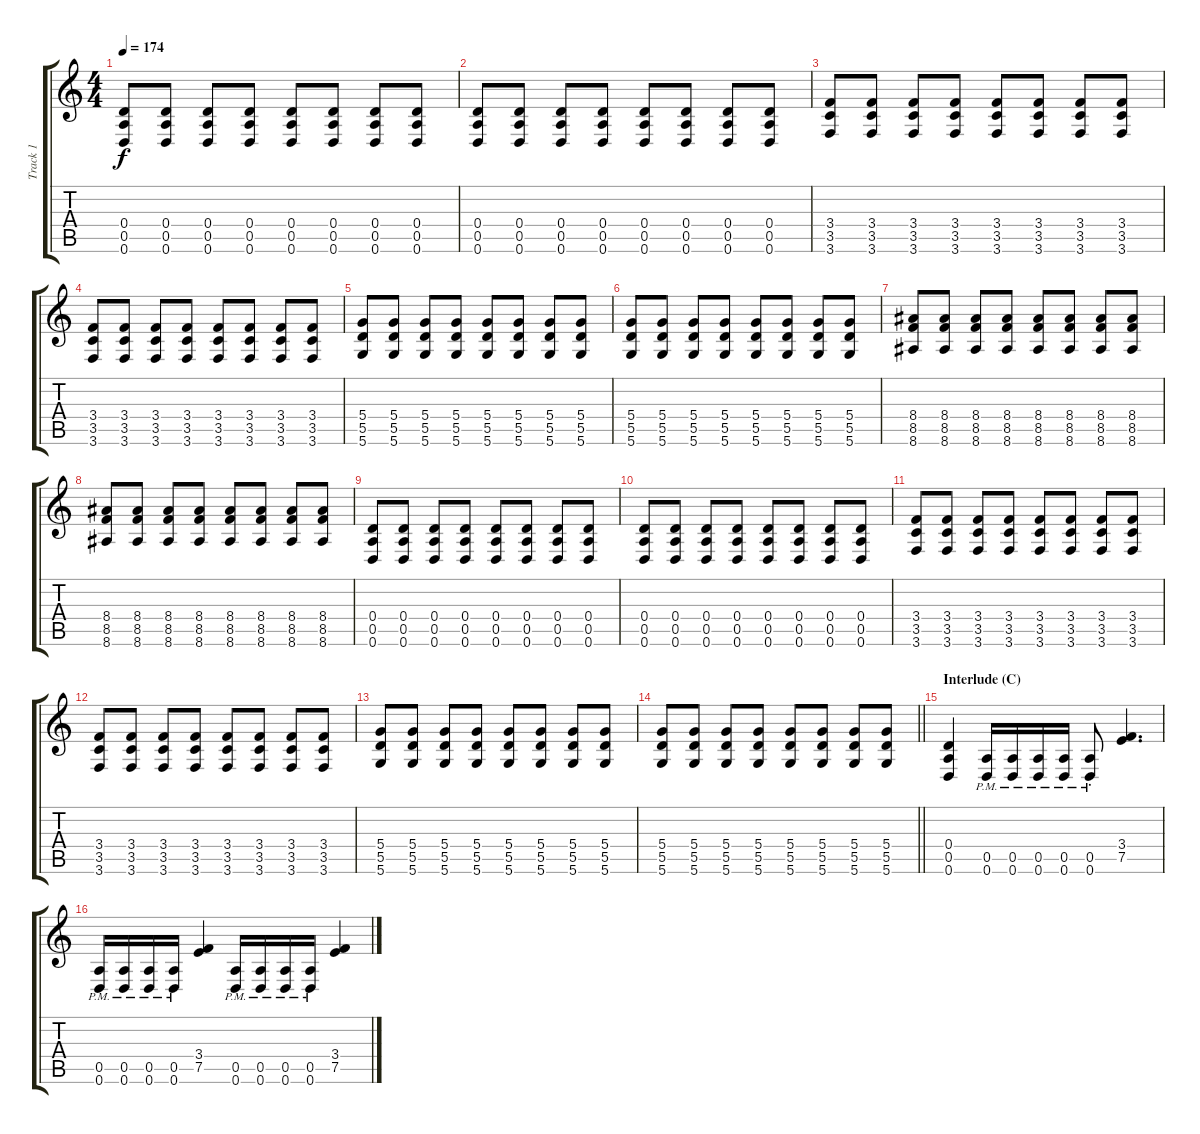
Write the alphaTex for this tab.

\track ("Track 1" "Track 1") {instrument distortionguitar}
\staff {score tabs}
\tuning (E4 B3 G3 D3 A2 D2) {hide}
\ts (4 4)
\tempo 174
\clef g2
\ks c
(0.4 0.5 0.6).8{dy f} (0.4 0.5 0.6).8 (0.4 0.5 0.6).8 (0.4 0.5 0.6).8 (0.4 0.5 0.6).8 (0.4 0.5 0.6).8 (0.4 0.5 0.6).8 (0.4 0.5 0.6).8 |
(0.4 0.5 0.6).8 (0.4 0.5 0.6).8 (0.4 0.5 0.6).8 (0.4 0.5 0.6).8 (0.4 0.5 0.6).8 (0.4 0.5 0.6).8 (0.4 0.5 0.6).8 (0.4 0.5 0.6).8 |
(3.4 3.5 3.6).8 (3.4 3.5 3.6).8 (3.4 3.5 3.6).8 (3.4 3.5 3.6).8 (3.4 3.5 3.6).8 (3.4 3.5 3.6).8 (3.4 3.5 3.6).8 (3.4 3.5 3.6).8 |
(3.4 3.5 3.6).8 (3.4 3.5 3.6).8 (3.4 3.5 3.6).8 (3.4 3.5 3.6).8 (3.4 3.5 3.6).8 (3.4 3.5 3.6).8 (3.4 3.5 3.6).8 (3.4 3.5 3.6).8 |
(5.4 5.5 5.6).8 (5.4 5.5 5.6).8 (5.4 5.5 5.6).8 (5.4 5.5 5.6).8 (5.4 5.5 5.6).8 (5.4 5.5 5.6).8 (5.4 5.5 5.6).8 (5.4 5.5 5.6).8 |
(5.4 5.5 5.6).8 (5.4 5.5 5.6).8 (5.4 5.5 5.6).8 (5.4 5.5 5.6).8 (5.4 5.5 5.6).8 (5.4 5.5 5.6).8 (5.4 5.5 5.6).8 (5.4 5.5 5.6).8 |
(8.4 8.5 8.6).8 (8.4 8.5 8.6).8 (8.4 8.5 8.6).8 (8.4 8.5 8.6).8 (8.4 8.5 8.6).8 (8.4 8.5 8.6).8 (8.4 8.5 8.6).8 (8.4 8.5 8.6).8 |
(8.4 8.5 8.6).8 (8.4 8.5 8.6).8 (8.4 8.5 8.6).8 (8.4 8.5 8.6).8 (8.4 8.5 8.6).8 (8.4 8.5 8.6).8 (8.4 8.5 8.6).8 (8.4 8.5 8.6).8 |
(0.4 0.5 0.6).8 (0.4 0.5 0.6).8 (0.4 0.5 0.6).8 (0.4 0.5 0.6).8 (0.4 0.5 0.6).8 (0.4 0.5 0.6).8 (0.4 0.5 0.6).8 (0.4 0.5 0.6).8 |
(0.4 0.5 0.6).8 (0.4 0.5 0.6).8 (0.4 0.5 0.6).8 (0.4 0.5 0.6).8 (0.4 0.5 0.6).8 (0.4 0.5 0.6).8 (0.4 0.5 0.6).8 (0.4 0.5 0.6).8 |
(3.4 3.5 3.6).8 (3.4 3.5 3.6).8 (3.4 3.5 3.6).8 (3.4 3.5 3.6).8 (3.4 3.5 3.6).8 (3.4 3.5 3.6).8 (3.4 3.5 3.6).8 (3.4 3.5 3.6).8 |
(3.4 3.5 3.6).8 (3.4 3.5 3.6).8 (3.4 3.5 3.6).8 (3.4 3.5 3.6).8 (3.4 3.5 3.6).8 (3.4 3.5 3.6).8 (3.4 3.5 3.6).8 (3.4 3.5 3.6).8 |
(5.4 5.5 5.6).8 (5.4 5.5 5.6).8 (5.4 5.5 5.6).8 (5.4 5.5 5.6).8 (5.4 5.5 5.6).8 (5.4 5.5 5.6).8 (5.4 5.5 5.6).8 (5.4 5.5 5.6).8 |
\barLineRight lightlight
(5.4 5.5 5.6).8 (5.4 5.5 5.6).8 (5.4 5.5 5.6).8 (5.4 5.5 5.6).8 (5.4 5.5 5.6).8 (5.4 5.5 5.6).8 (5.4 5.5 5.6).8 (5.4 5.5 5.6).8 |
\section ("" "Interlude (C)")
(0.4 0.5 0.6).4 (0.5{pm} 0.6{pm}).16 (0.5{pm} 0.6{pm}).16 (0.5{pm} 0.6{pm}).16 (0.5{pm} 0.6{pm}).16 (0.5{pm st} 0.6{pm st}).8 (3.4 7.5).4{d} |
(0.5{pm} 0.6{pm}).16 (0.5{pm} 0.6{pm}).16 (0.5{pm} 0.6{pm}).16 (0.5{pm} 0.6{pm}).16 (3.4 7.5).4 (0.5{pm} 0.6{pm}).16 (0.5{pm} 0.6{pm}).16 (0.5{pm} 0.6{pm}).16 (0.5{pm} 0.6{pm}).16 (3.4 7.5).4
